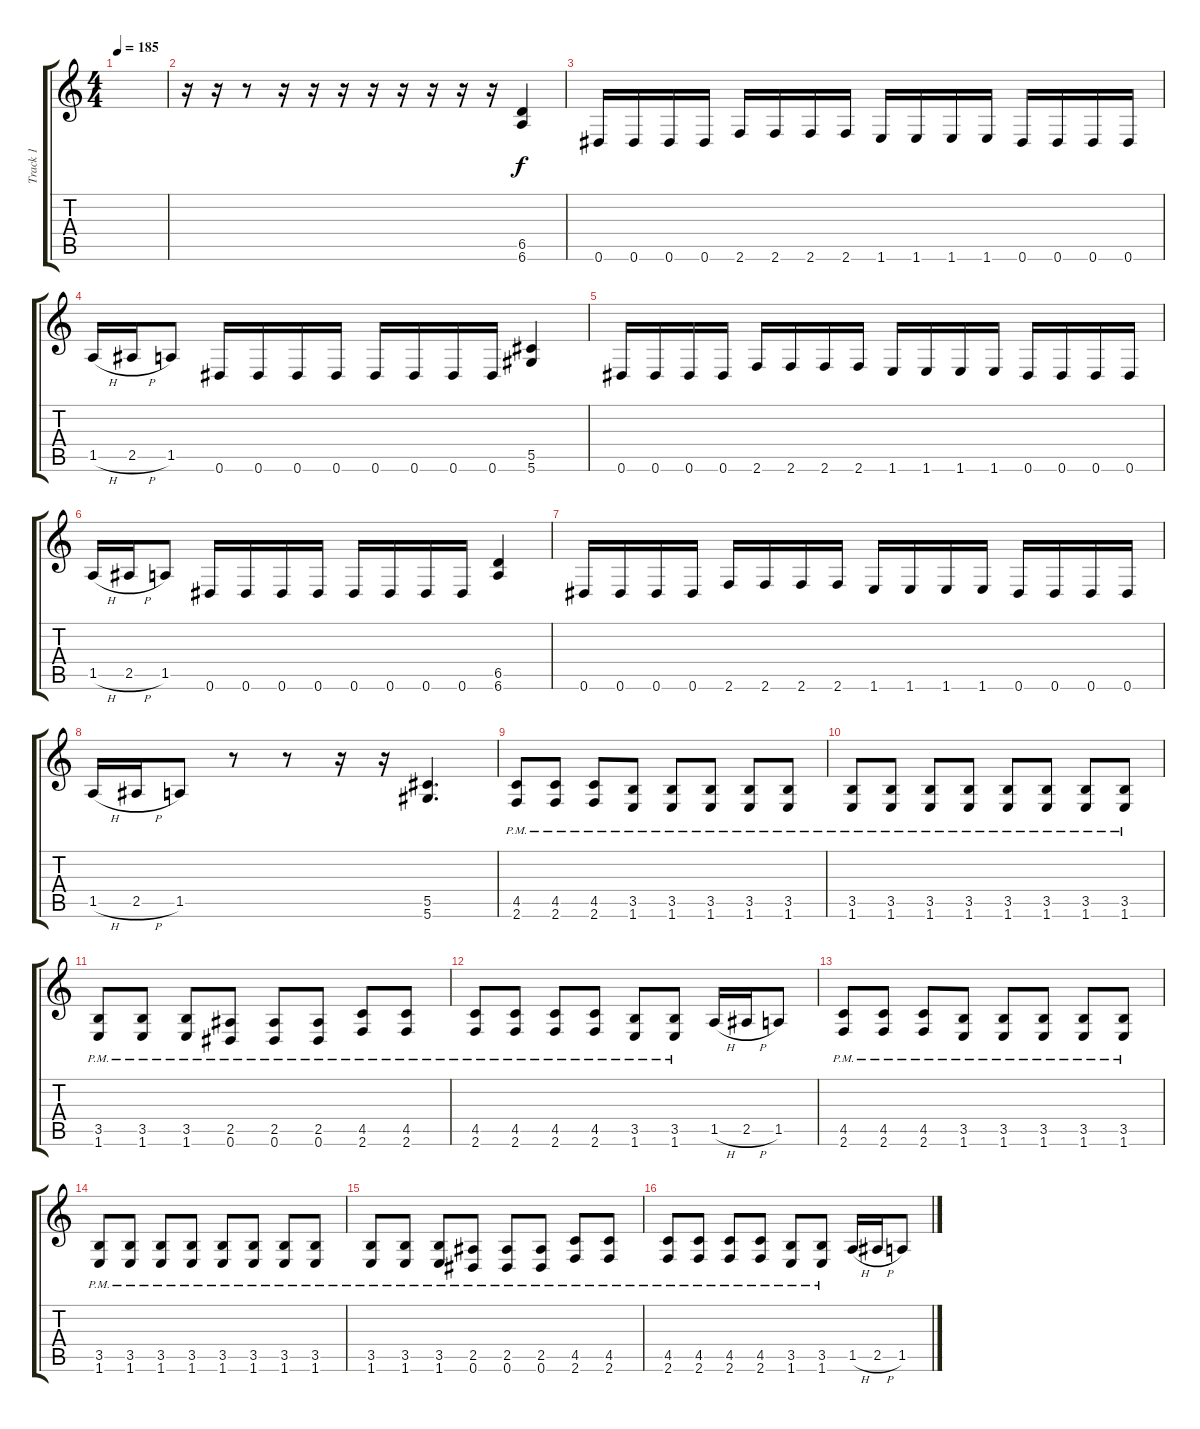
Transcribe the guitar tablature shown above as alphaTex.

\track ("Track 1" "Track 1") {instrument distortionguitar}
\staff {score tabs}
\tuning (Eb4 Bb3 Gb3 Db3 Ab2 Eb2) {hide}
\ts (4 4)
\tempo 185
\clef g2
\ks c
|
r.16 r.16 r.8 r.16 r.16 r.16 r.16 r.16 r.16 r.16 r.16 (6.5 6.6).4 |
0.6.16 0.6.16 0.6.16 0.6.16 2.6.16 2.6.16 2.6.16 2.6.16 1.6.16 1.6.16 1.6.16 1.6.16 0.6.16 0.6.16 0.6.16 0.6.16 |
1.5{h}.16 2.5{h}.16 1.5.8 0.6.16 0.6.16 0.6.16 0.6.16 0.6.16 0.6.16 0.6.16 0.6.16 (5.5 5.6).4 |
0.6.16 0.6.16 0.6.16 0.6.16 2.6.16 2.6.16 2.6.16 2.6.16 1.6.16 1.6.16 1.6.16 1.6.16 0.6.16 0.6.16 0.6.16 0.6.16 |
1.5{h}.16 2.5{h}.16 1.5.8 0.6.16 0.6.16 0.6.16 0.6.16 0.6.16 0.6.16 0.6.16 0.6.16 (6.5 6.6).4 |
0.6.16 0.6.16 0.6.16 0.6.16 2.6.16 2.6.16 2.6.16 2.6.16 1.6.16 1.6.16 1.6.16 1.6.16 0.6.16 0.6.16 0.6.16 0.6.16 |
1.5{h}.16 2.5{h}.16 1.5.8 r.8 r.8 r.16 r.16 (5.5 5.6).4{d} |
(4.5{pm} 2.6{pm}).8 (4.5{pm} 2.6{pm}).8 (4.5{pm} 2.6{pm}).8 (3.5{pm} 1.6{pm}).8 (3.5{pm} 1.6{pm}).8 (3.5{pm} 1.6{pm}).8 (3.5{pm} 1.6{pm}).8 (3.5{pm} 1.6{pm}).8 |
(3.5{pm} 1.6{pm}).8 (3.5{pm} 1.6{pm}).8 (3.5{pm} 1.6{pm}).8 (3.5{pm} 1.6{pm}).8 (3.5{pm} 1.6{pm}).8 (3.5{pm} 1.6{pm}).8 (3.5{pm} 1.6{pm}).8 (3.5{pm} 1.6{pm}).8 |
(3.5{pm} 1.6{pm}).8 (3.5{pm} 1.6{pm}).8 (3.5{pm} 1.6{pm}).8 (2.5{pm} 0.6{pm}).8 (2.5{pm} 0.6{pm}).8 (2.5{pm} 0.6{pm}).8 (4.5{pm} 2.6).8 (4.5{pm} 2.6{pm}).8 |
(4.5{pm} 2.6{pm}).8 (4.5{pm} 2.6{pm}).8 (4.5{pm} 2.6{pm}).8 (4.5{pm} 2.6{pm}).8 (3.5{pm} 1.6{pm}).8 (3.5{pm} 1.6{pm}).8 1.5{h}.16 2.5{h}.16 1.5.8 |
(4.5{pm} 2.6{pm}).8 (4.5{pm} 2.6{pm}).8 (4.5{pm} 2.6{pm}).8 (3.5{pm} 1.6{pm}).8 (3.5{pm} 1.6{pm}).8 (3.5{pm} 1.6{pm}).8 (3.5{pm} 1.6{pm}).8 (3.5{pm} 1.6{pm}).8 |
(3.5{pm} 1.6{pm}).8 (3.5{pm} 1.6{pm}).8 (3.5{pm} 1.6{pm}).8 (3.5{pm} 1.6{pm}).8 (3.5{pm} 1.6{pm}).8 (3.5{pm} 1.6{pm}).8 (3.5{pm} 1.6{pm}).8 (3.5{pm} 1.6{pm}).8 |
(3.5{pm} 1.6{pm}).8 (3.5{pm} 1.6{pm}).8 (3.5{pm} 1.6{pm}).8 (2.5{pm} 0.6{pm}).8 (2.5{pm} 0.6{pm}).8 (2.5{pm} 0.6{pm}).8 (4.5{pm} 2.6).8 (4.5{pm} 2.6{pm}).8 |
(4.5{pm} 2.6{pm}).8 (4.5{pm} 2.6{pm}).8 (4.5{pm} 2.6{pm}).8 (4.5{pm} 2.6{pm}).8 (3.5{pm} 1.6{pm}).8 (3.5{pm} 1.6{pm}).8 1.5{h}.16 2.5{h}.16 1.5.8
